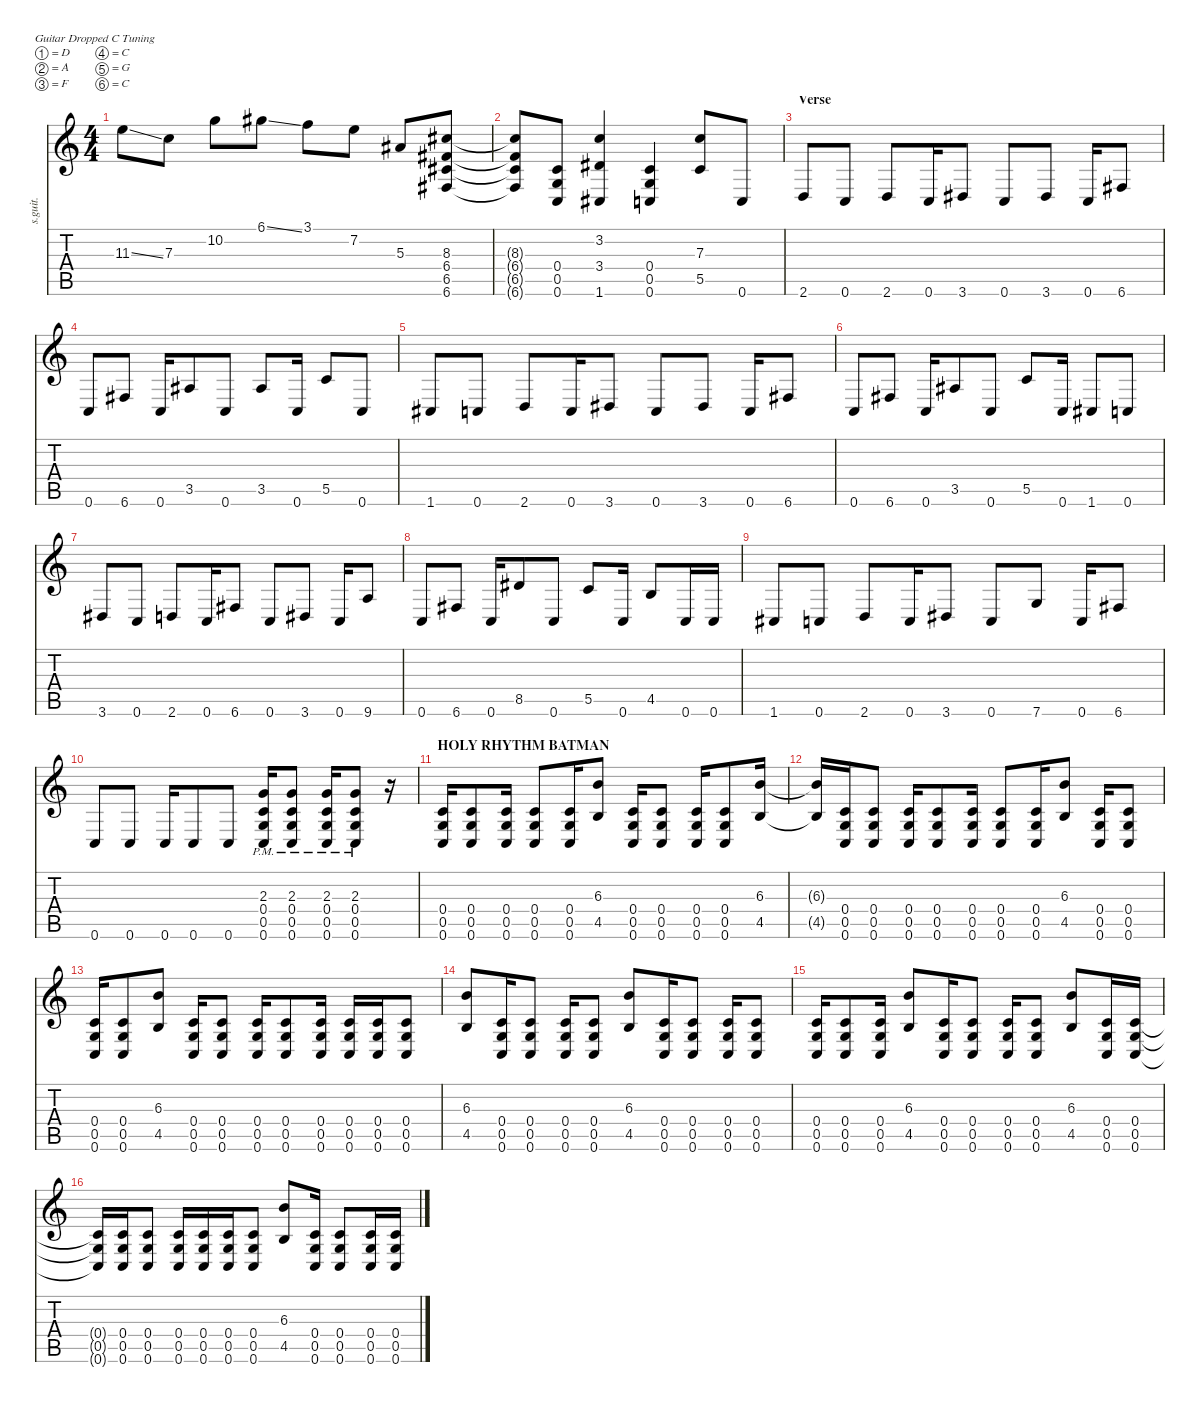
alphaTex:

\defaultSystemsLayout 4
\hideDynamics
\bracketExtendMode nobrackets
\track ("Rhythm Main" "s.guit.") {instrument distortionguitar}
\staff {score tabs}
\tuning (D4 A3 F3 C3 G2 C2)
\ts (4 4)
\tempo (135 hide)
\clef g2
\ks c
11.3{ss}.8{dy f} 7.3.8 10.2.8 6.1{ss acc #}.8 3.1.8 7.2.8 5.3{acc #}.8 (8.3{acc #} 6.4{acc #} 6.5{acc #} 6.6{acc #}).8 |
(8.3{t acc #} 6.4{t acc #} 6.5{t acc #} 6.6{t acc #}).8 (0.4 0.5 0.6).8 (3.2 3.4{acc #} 1.6{acc #}).4 (0.4 0.5 0.6).4 (7.3 5.5).8 0.6.8 |
\section ("" "Verse")
2.6.8 0.6.8 2.6.8 0.6.16 3.6{acc #}.8 0.6.8 3.6{acc #}.8 0.6.16 6.6{acc #}.8 |
0.6.8 6.6{acc #}.8 0.6.16 3.5{acc #}.8 0.6.8 3.5{acc #}.8 0.6.16 5.5.8 0.6.8 |
1.6{acc #}.8 0.6.8 2.6.8 0.6.16 3.6{acc #}.8 0.6.8 3.6{acc #}.8 0.6.16 6.6{acc #}.8 |
0.6.8 6.6{acc #}.8 0.6.16 3.5{acc #}.8 0.6.8 5.5.8 0.6.16 1.6{acc #}.8 0.6.8 |
3.6{acc #}.8 0.6.8 2.6.8 0.6.16 6.6{acc #}.8 0.6.8 3.6{acc #}.8 0.6.16 9.6.8 |
0.6.8 6.6{acc #}.8 0.6.16 8.5{acc #}.8 0.6.8 5.5.8 0.6.16 4.5.8 0.6.16 0.6.16 |
1.6{acc #}.8 0.6.8 2.6.8 0.6.16 3.6{acc #}.8 0.6.8 7.6.8 0.6.16 6.6{acc #}.8 |
0.6.8 0.6.8 0.6.16 0.6.8 0.6.8 (2.3{pm} 0.4{pm} 0.5{pm} 0.6{pm}).16 (2.3{pm} 0.4{pm} 0.5{pm} 0.6{pm}).8 (2.3{pm} 0.4{pm} 0.5{pm} 0.6{pm}).16 (2.3{pm} 0.4{pm} 0.5{pm} 0.6{pm}).8 r.16 |
\section ("" "HOLY RHYTHM BATMAN")
(0.4 0.5 0.6).16 (0.4 0.5 0.6).8 (0.4 0.5 0.6).16 (0.4 0.5 0.6).8 (0.4 0.5 0.6).16 (6.3 4.5).8 (0.4 0.5 0.6).16 (0.4 0.5 0.6).8 (0.4 0.5 0.6).16 (0.4 0.5 0.6).8 (6.3 4.5).16 |
(6.3{t} 4.5{t}).16 (0.4 0.5 0.6).16 (0.4 0.5 0.6).8 (0.4 0.5 0.6).16 (0.4 0.5 0.6).8 (0.4 0.5 0.6).16 (0.4 0.5 0.6).8 (0.4 0.5 0.6).16 (6.3 4.5).8 (0.4 0.5 0.6).16 (0.4 0.5 0.6).8 |
(0.4 0.5 0.6).16 (0.4 0.5 0.6).8 (6.3 4.5).8 (0.4 0.5 0.6).16 (0.4 0.5 0.6).8 (0.4 0.5 0.6).16 (0.4 0.5 0.6).8 (0.4 0.5 0.6).16 (0.4 0.5 0.6).16 (0.4 0.5 0.6).16 (0.4 0.5 0.6).8 |
(6.3 4.5).8 (0.4 0.5 0.6).16 (0.4 0.5 0.6).8 (0.4 0.5 0.6).16 (0.4 0.5 0.6).8 (6.3 4.5).8 (0.4 0.5 0.6).16 (0.4 0.5 0.6).8 (0.4 0.5 0.6).16 (0.4 0.5 0.6).8 |
(0.4 0.5 0.6).16 (0.4 0.5 0.6).8 (0.4 0.5 0.6).16 (6.3 4.5).8 (0.4 0.5 0.6).16 (0.4 0.5 0.6).8 (0.4 0.5 0.6).16 (0.4 0.5 0.6).8 (6.3 4.5).8 (0.4 0.5 0.6).16 (0.4 0.5 0.6).16 |
(0.4{t} 0.5{t} 0.6{t}).16 (0.4 0.5 0.6).16 (0.4 0.5 0.6).8 (0.4 0.5 0.6).16 (0.4 0.5 0.6).16 (0.4 0.5 0.6).16 (0.4 0.5 0.6).8 (6.3 4.5).8 (0.4 0.5 0.6).16 (0.4 0.5 0.6).8 (0.4 0.5 0.6).16 (0.4 0.5 0.6).16
